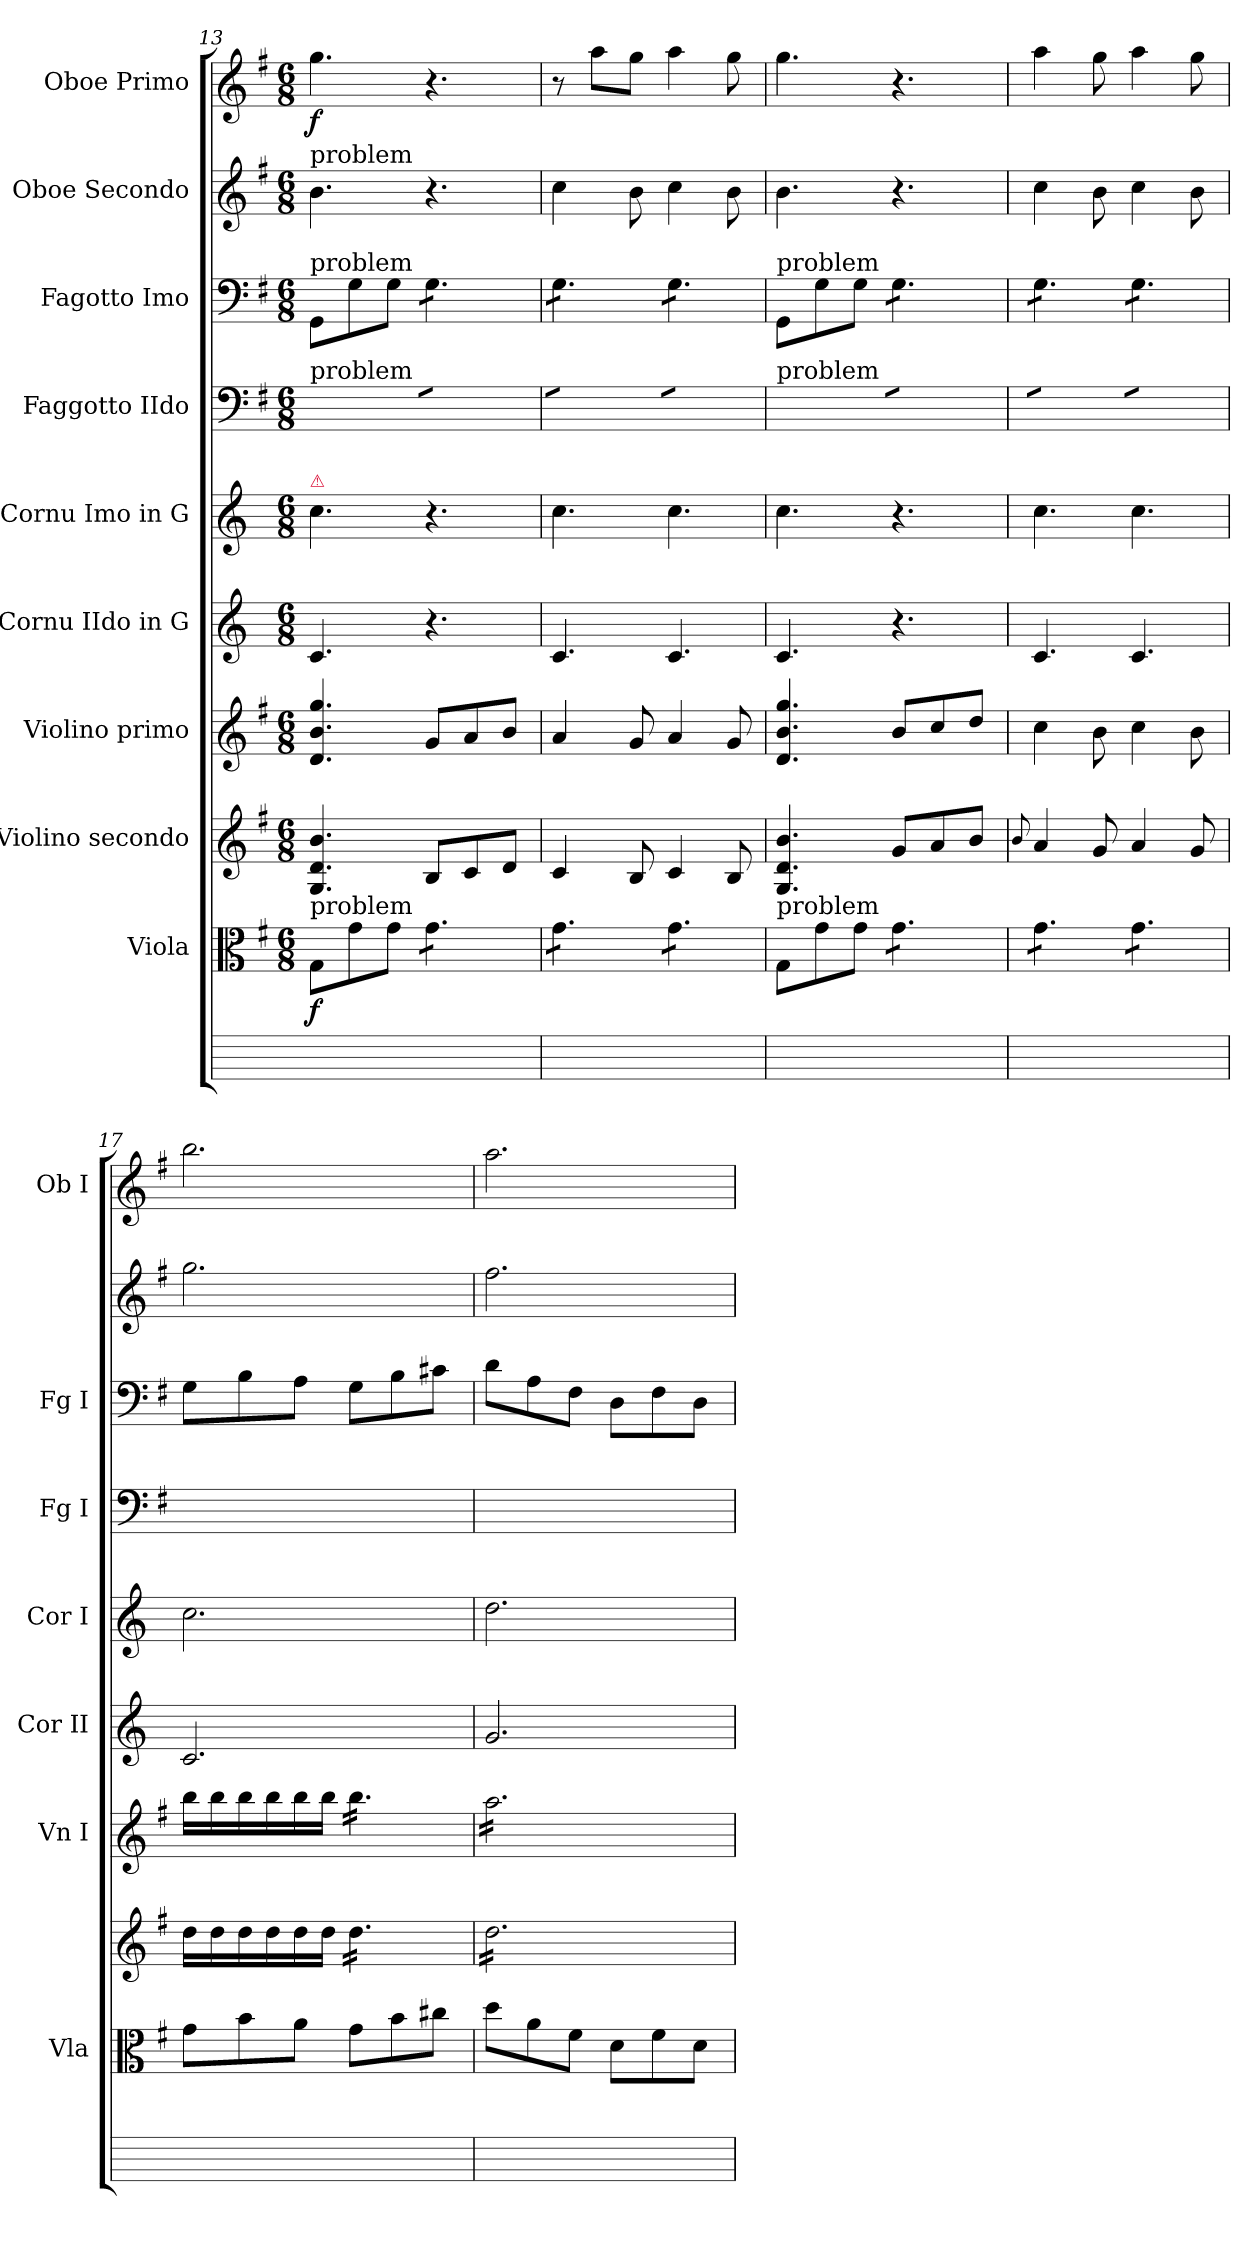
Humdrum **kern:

**kern	**kern	**dynam	**kern	**dynam	**kern	**dynam	**kern	**kern	**kern	**kern	**kern	**kern	**dynam
*part10	*part9	*part9	*part8	*part8	*part7	*part7	*part6	*part5	*part4	*part3	*part2	*part1	*part1
*staff10	*staff9	*staff9	*staff8	*staff8	*staff7	*staff7	*staff6	*staff5	*staff4	*staff3	*staff2	*staff1	*staff1
*	*I"Viola	*	*I"Violino secondo	*	*I"Violino primo	*	*I"Cornu IIdo in G	*I"Cornu Imo in G	*I"Faggotto IIdo	*I"Fagotto Imo	*I"Oboe Secondo	*I"Oboe Primo	*
*	*I'Vla	*	*	*	*I'Vn I	*	*I'Cor II	*I'Cor I	*I'Fg I	*I'Fg I	*	*I'Ob I	*
*	*clefC3	*	*clefG2	*	*clefG2	*	*clefG2	*clefG2	*clefF4	*clefF4	*clefG2	*clefG2	*
*	*	*	*	*	*	*	*ITrd3c5	*ITrd3c5	*	*	*	*	*
*	*k[f#]	*	*k[f#]	*	*k[f#]	*	*k[f#]	*k[f#]	*k[f#]	*k[f#]	*k[f#]	*k[f#]	*
*	*G:	*	*G:	*	*G:	*	*	*	*G:	*G:	*G:	*G:	*
*	*M6/8	*	*M6/8	*	*M6/8	*	*M6/8	*M6/8	*M6/8	*M6/8	*M6/8	*M6/8	*
=13	=13	=13	=13	=13	=13	=13	=13	=13	=13	=13	=13	=13	=13
!	!	!	!	!	!	!	!	!	!	!	!LO:TX:a:t=problem	!	!
!	!	!	!	!	!	!	!	!	!	!LO:TX:a:t=problem	!	!	!
!	!	!	!	!	!	!	!	!	!LO:TX:a:t=problem	!	!	!	!
!	!	!	!	!	!	!	!	!LO:TX:a:color=crimson:t=⚠	!	!	!	!	!
!	!LO:TX:a:t=problem	!	!	!	!	!	!	!	!	!	!	!	!
2.ryy	8G/L	f	4.G/ 4.d/ 4.b/	fort	4.d/ 4.b/ 4.gg/	fortif	4.G/	4.g\	8GG/Lyy	8GG/L	4.b\	4.gg\	f
.	8g\	.	.	.	.	.	.	.	8G\yy	8G\	.	.	.
.	8g\J	.	.	.	.	.	.	.	8G\Jyy	8G\J	.	.	.
*	*tremolo	*	*	*	*	*	*	*	*	*	*	*	*
*	*	*	*	*	*	*	*	*	*tremolo	*	*	*	*
*	*	*	*	*	*	*	*	*	*	*tremolo	*	*	*
.	8g\L	.	8B/L	.	8g/L	.	4.r	4.r	8G\yyL	8G\L	4.r	4.r	.
.	8g\	.	8c/	.	8a/	.	.	.	8G\yy	8G\	.	.	.
.	8g\J	.	8d/J	.	8b/J	.	.	.	8G\yyJ	8G\J	.	.	.
=14	=14	=14	=14	=14	=14	=14	=14	=14	=14	=14	=14	=14	=14
2.ryy	8g\L	.	4c/	.	4a/	.	4.G/	4.g\	8G\yyL	8G\L	4cc\	8r	.
.	8g\	.	.	.	.	.	.	.	8G\yy	8G\	.	8aa\L	.
.	8g\J	.	8B/	.	8g/	.	.	.	8G\yyJ	8G\J	8b\	8gg\J	.
.	8g\L	.	4c/	.	4a/	.	4.G/	4.g\	8G\yyL	8G\L	4cc\	4aa\	.
.	8g\	.	.	.	.	.	.	.	8G\yy	8G\	.	.	.
.	8g\J	.	8B/	.	8g/	.	.	.	8G\yyJ	8G\J	8b\	8gg\	.
*	*	*	*	*	*	*	*	*	*	*Xtremolo	*	*	*
*	*	*	*	*	*	*	*	*	*Xtremolo	*	*	*	*
*	*Xtremolo	*	*	*	*	*	*	*	*	*	*	*	*
=15	=15	=15	=15	=15	=15	=15	=15	=15	=15	=15	=15	=15	=15
!	!	!	!	!	!	!	!	!	!	!LO:TX:a:t=problem	!	!	!
!	!	!	!	!	!	!	!	!	!LO:TX:a:t=problem	!	!	!	!
!	!LO:TX:a:t=problem	!	!	!	!	!	!	!	!	!	!	!	!
2.ryy	8G/L	.	4.G/ 4.d/ 4.b/	.	4.d/ 4.b/ 4.gg/	.	4.G/	4.g\	8GG/Lyy	8GG/L	4.b\	4.gg\	.
.	8g\	.	.	.	.	.	.	.	8G\yy	8G\	.	.	.
.	8g\J	.	.	.	.	.	.	.	8G\Jyy	8G\J	.	.	.
*	*tremolo	*	*	*	*	*	*	*	*	*	*	*	*
*	*	*	*	*	*	*	*	*	*tremolo	*	*	*	*
*	*	*	*	*	*	*	*	*	*	*tremolo	*	*	*
.	8g\L	.	8g/L	.	8b/L	.	4.r	4.r	8G\yyL	8G\L	4.r	4.r	.
.	8g\	.	8a/	.	8cc/	.	.	.	8G\yy	8G\	.	.	.
.	8g\J	.	8b/J	.	8dd/J	.	.	.	8G\yyJ	8G\J	.	.	.
=16	=16	=16	=16	=16	=16	=16	=16	=16	=16	=16	=16	=16	=16
.	.	.	8qqb/	.	.	.	.	.	.	.	.	.	.
2.ryy	8g\L	.	4a/	.	4cc\	.	4.G/	4.g\	8G\yyL	8G\L	4cc\	4aa\	.
.	8g\	.	.	.	.	.	.	.	8G\yy	8G\	.	.	.
.	8g\J	.	8g/	.	8b\	.	.	.	8G\yyJ	8G\J	8b\	8gg\	.
.	8g\L	.	4a/	.	4cc\	.	4.G/	4.g\	8G\yyL	8G\L	4cc\	4aa\	.
.	8g\	.	.	.	.	.	.	.	8G\yy	8G\	.	.	.
.	8g\J	.	8g/	.	8b\	.	.	.	8G\yyJ	8G\J	8b\	8gg\	.
*	*	*	*	*	*	*	*	*	*	*Xtremolo	*	*	*
*	*	*	*	*	*	*	*	*	*Xtremolo	*	*	*	*
*	*Xtremolo	*	*	*	*	*	*	*	*	*	*	*	*
=17	=17	=17	=17	=17	=17	=17	=17	=17	=17	=17	=17	=17	=17
2.ryy	8g\L	.	16dd\LL	.	16bb\LL	.	2.G/	2.g\	8G\Lyy	8G\L	2.gg\	2.bb\	.
.	.	.	16dd\	.	16bb\	.	.	.	.	.	.	.	.
.	8b\	.	16dd\	.	16bb\	.	.	.	8B\yy	8B\	.	.	.
.	.	.	16dd\	.	16bb\	.	.	.	.	.	.	.	.
.	8a\J	.	16dd\	.	16bb\	.	.	.	8A\Jyy	8A\J	.	.	.
.	.	.	16dd\JJ	.	16bb\JJ	.	.	.	.	.	.	.	.
*	*	*	*tremolo	*	*	*	*	*	*	*	*	*	*
*	*	*	*	*	*tremolo	*	*	*	*	*	*	*	*
.	8g\L	.	16dd\LL	.	16bb\LL	.	.	.	8G\Lyy	8G\L	.	.	.
.	.	.	16dd\	.	16bb\	.	.	.	.	.	.	.	.
.	8b\	.	16dd\	.	16bb\	.	.	.	8B\yy	8B\	.	.	.
.	.	.	16dd\	.	16bb\	.	.	.	.	.	.	.	.
.	8cc#X\J	.	16dd\	.	16bb\	.	.	.	8c#X\Jyy	8c#X\J	.	.	.
.	.	.	16dd\JJ	.	16bb\JJ	.	.	.	.	.	.	.	.
=18	=18	=18	=18	=18	=18	=18	=18	=18	=18	=18	=18	=18	=18
2.ryy	8dd\L	.	16dd\LL	.	16aa\LL	.	2.d/	2.a\	8d\Lyy	8d\L	2.ff#\	2.aa\	.
.	.	.	16dd\	.	16aa\	.	.	.	.	.	.	.	.
.	8a\	.	16dd\	.	16aa\	.	.	.	8A\yy	8A\	.	.	.
.	.	.	16dd\	.	16aa\	.	.	.	.	.	.	.	.
.	8f#\J	.	16dd\	.	16aa\	.	.	.	8F#\Jyy	8F#\J	.	.	.
.	.	.	16dd\	.	16aa\	.	.	.	.	.	.	.	.
.	8d\L	.	16dd\	.	16aa\	.	.	.	8D\Lyy	8D\L	.	.	.
.	.	.	16dd\	.	16aa\	.	.	.	.	.	.	.	.
.	8f#\	.	16dd\	.	16aa\	.	.	.	8F#\yy	8F#\	.	.	.
.	.	.	16dd\	.	16aa\	.	.	.	.	.	.	.	.
.	8d\J	.	16dd\	.	16aa\	.	.	.	8D\Jyy	8D\J	.	.	.
.	.	.	16dd\JJ	.	16aa\JJ	.	.	.	.	.	.	.	.
*	*	*	*	*	*Xtremolo	*	*	*	*	*	*	*	*
*	*	*	*Xtremolo	*	*	*	*	*	*	*	*	*	*
=	=	=	=	=	=	=	=	=	=	=	=	=	=
*-	*-	*-	*-	*-	*-	*-	*-	*-	*-	*-	*-	*-	*-
